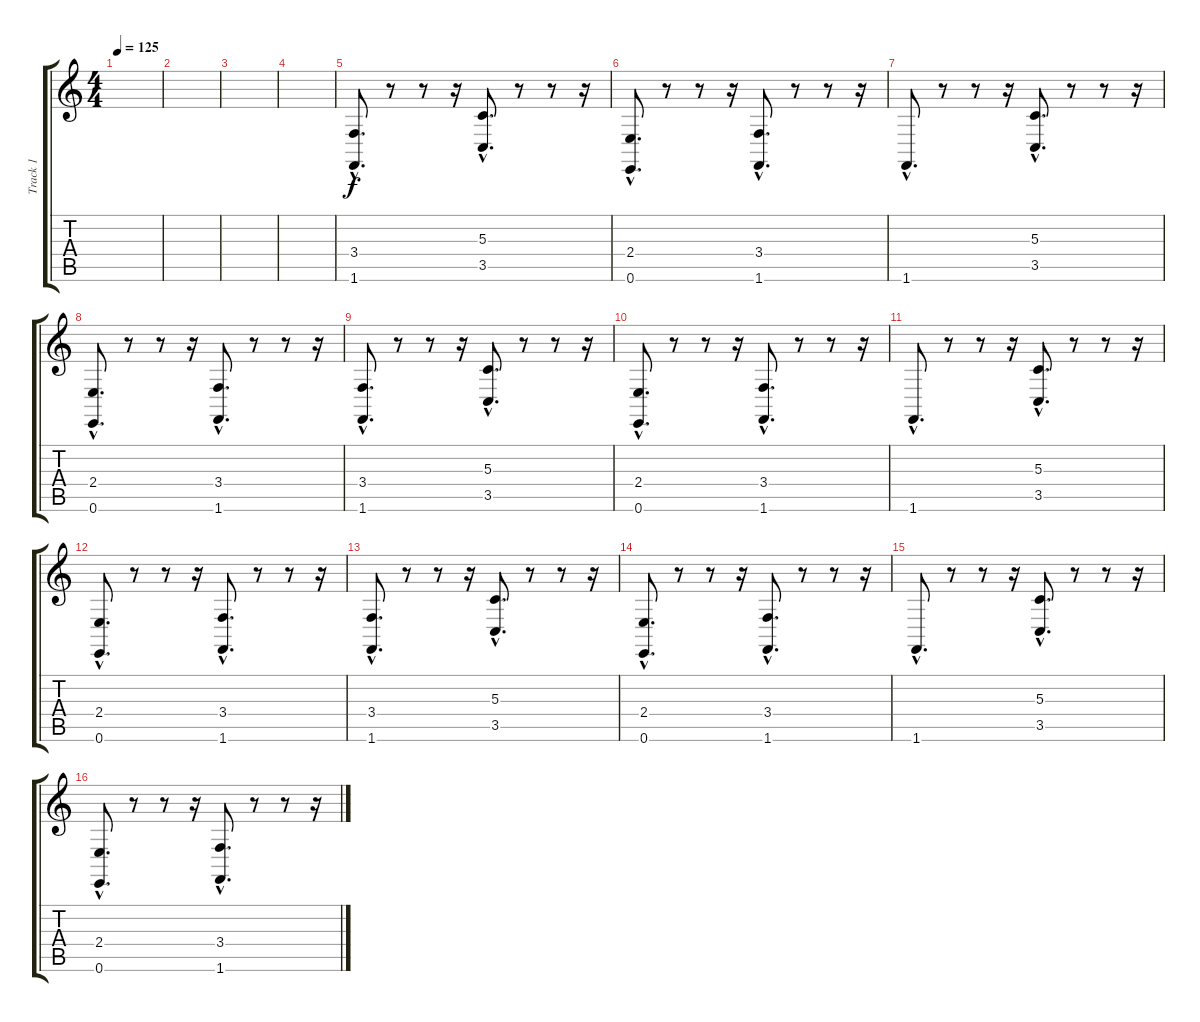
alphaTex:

\track ("Track 1" "Track 1") {instrument choiraahs}
\staff {score tabs}
\tuning (E4 B3 G3 D3 A2 E2) {hide}
\ts (4 4)
\tempo 125
\clef g2
\ks c
|
|
|
|
(3.4{hac} 1.6{hac}).8{d} r.8 r.8 r.16 (5.3{hac} 3.5{hac}).8{d} r.8 r.8 r.16 |
(2.4{hac} 0.6{hac}).8{d} r.8 r.8 r.16 (3.4{hac} 1.6{hac}).8{d} r.8 r.8 r.16 |
1.6{hac}.8{d} r.8 r.8 r.16 (5.3{hac} 3.5{hac}).8{d} r.8 r.8 r.16 |
(2.4{hac} 0.6{hac}).8{d} r.8 r.8 r.16 (3.4{hac} 1.6{hac}).8{d} r.8 r.8 r.16 |
(3.4{hac} 1.6{hac}).8{d} r.8 r.8 r.16 (5.3{hac} 3.5{hac}).8{d} r.8 r.8 r.16 |
(2.4{hac} 0.6{hac}).8{d} r.8 r.8 r.16 (3.4{hac} 1.6{hac}).8{d} r.8 r.8 r.16 |
1.6{hac}.8{d} r.8 r.8 r.16 (5.3{hac} 3.5{hac}).8{d} r.8 r.8 r.16 |
(2.4{hac} 0.6{hac}).8{d} r.8 r.8 r.16 (3.4{hac} 1.6{hac}).8{d} r.8 r.8 r.16 |
(3.4{hac} 1.6{hac}).8{d} r.8 r.8 r.16 (5.3{hac} 3.5{hac}).8{d} r.8 r.8 r.16 |
(2.4{hac} 0.6{hac}).8{d} r.8 r.8 r.16 (3.4{hac} 1.6{hac}).8{d} r.8 r.8 r.16 |
1.6{hac}.8{d} r.8 r.8 r.16 (5.3{hac} 3.5{hac}).8{d} r.8 r.8 r.16 |
(2.4{hac} 0.6{hac}).8{d} r.8 r.8 r.16 (3.4{hac} 1.6{hac}).8{d} r.8 r.8 r.16
